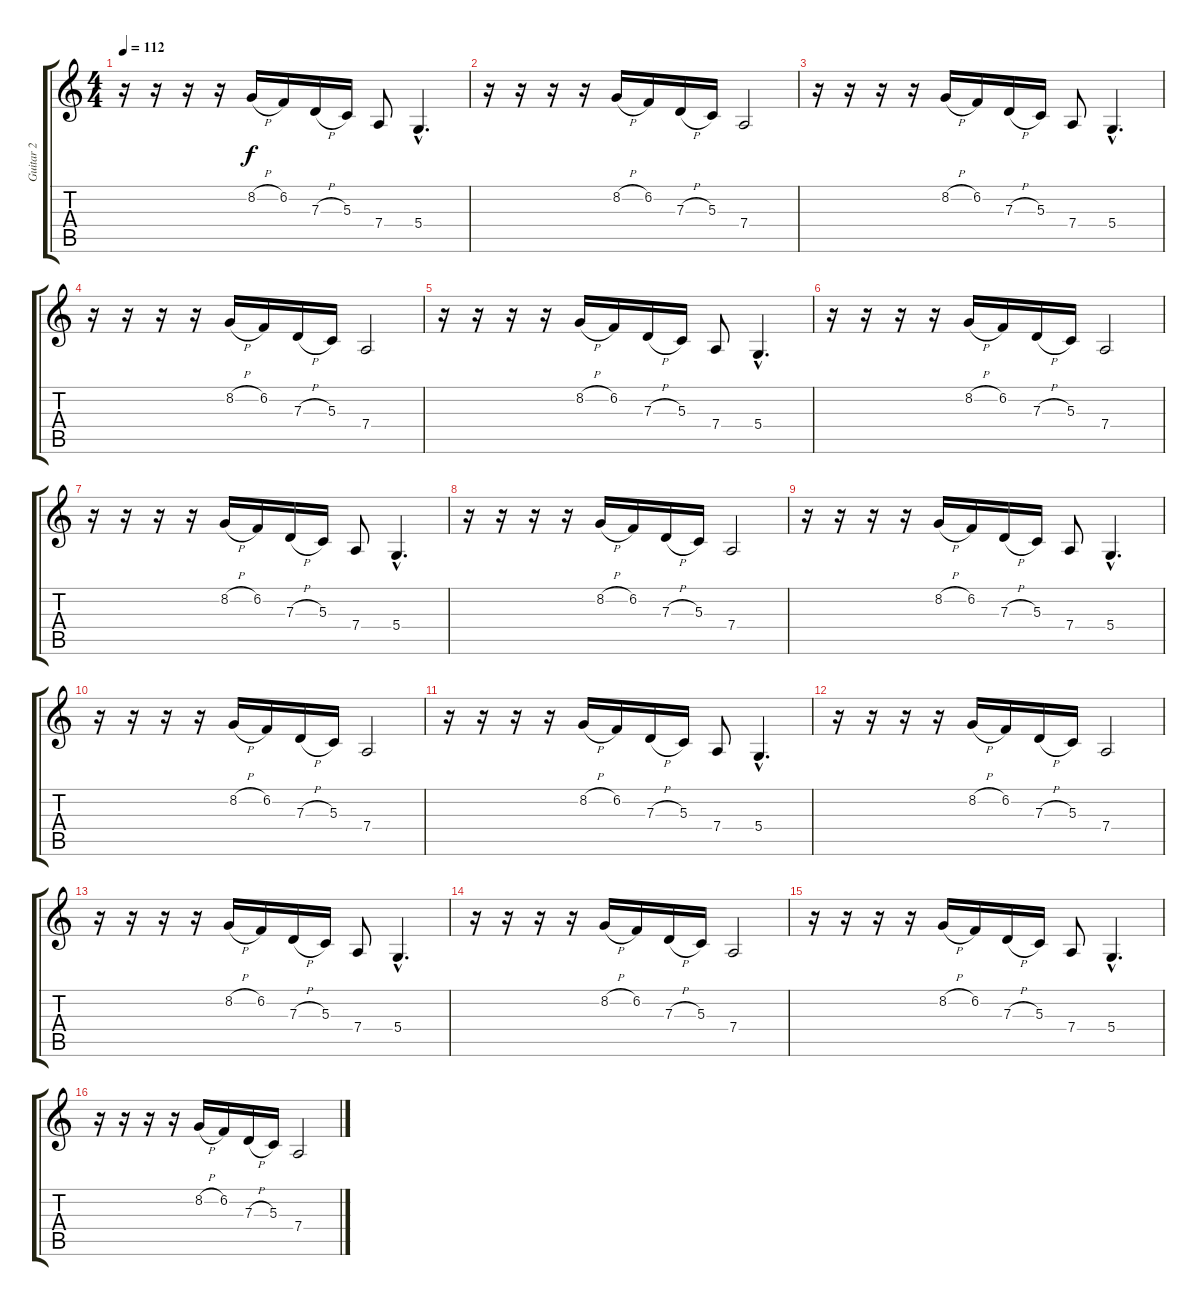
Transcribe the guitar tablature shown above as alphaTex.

\track ("Guitar 2 " "Guitar 2 ") {instrument lead6voice}
\staff {score tabs}
\tuning (E4 B3 G3 D3 A2 E2) {hide}
\ts (4 4)
\tempo 112
\clef g2
\ks c
r.16{dy f} r.16 r.16 r.16 8.2{h}.16 6.2.16 7.3{h}.16 5.3.16 7.4.8 5.4{hac}.4{d} |
r.16 r.16 r.16 r.16 8.2{h}.16 6.2.16 7.3{h}.16 5.3.16 7.4.2 |
r.16 r.16 r.16 r.16 8.2{h}.16 6.2.16 7.3{h}.16 5.3.16 7.4.8 5.4{hac}.4{d} |
r.16 r.16 r.16 r.16 8.2{h}.16 6.2.16 7.3{h}.16 5.3.16 7.4.2 |
r.16 r.16 r.16 r.16 8.2{h}.16 6.2.16 7.3{h}.16 5.3.16 7.4.8 5.4{hac}.4{d} |
r.16 r.16 r.16 r.16 8.2{h}.16 6.2.16 7.3{h}.16 5.3.16 7.4.2 |
r.16 r.16 r.16 r.16 8.2{h}.16 6.2.16 7.3{h}.16 5.3.16 7.4.8 5.4{hac}.4{d} |
r.16 r.16 r.16 r.16 8.2{h}.16 6.2.16 7.3{h}.16 5.3.16 7.4.2 |
r.16 r.16 r.16 r.16 8.2{h}.16 6.2.16 7.3{h}.16 5.3.16 7.4.8 5.4{hac}.4{d} |
r.16 r.16 r.16 r.16 8.2{h}.16 6.2.16 7.3{h}.16 5.3.16 7.4.2 |
r.16 r.16 r.16 r.16 8.2{h}.16 6.2.16 7.3{h}.16 5.3.16 7.4.8 5.4{hac}.4{d} |
r.16 r.16 r.16 r.16 8.2{h}.16 6.2.16 7.3{h}.16 5.3.16 7.4.2 |
r.16 r.16 r.16 r.16 8.2{h}.16 6.2.16 7.3{h}.16 5.3.16 7.4.8 5.4{hac}.4{d} |
r.16 r.16 r.16 r.16 8.2{h}.16 6.2.16 7.3{h}.16 5.3.16 7.4.2 |
r.16 r.16 r.16 r.16 8.2{h}.16 6.2.16 7.3{h}.16 5.3.16 7.4.8 5.4{hac}.4{d} |
r.16 r.16 r.16 r.16 8.2{h}.16 6.2.16 7.3{h}.16 5.3.16 7.4.2
